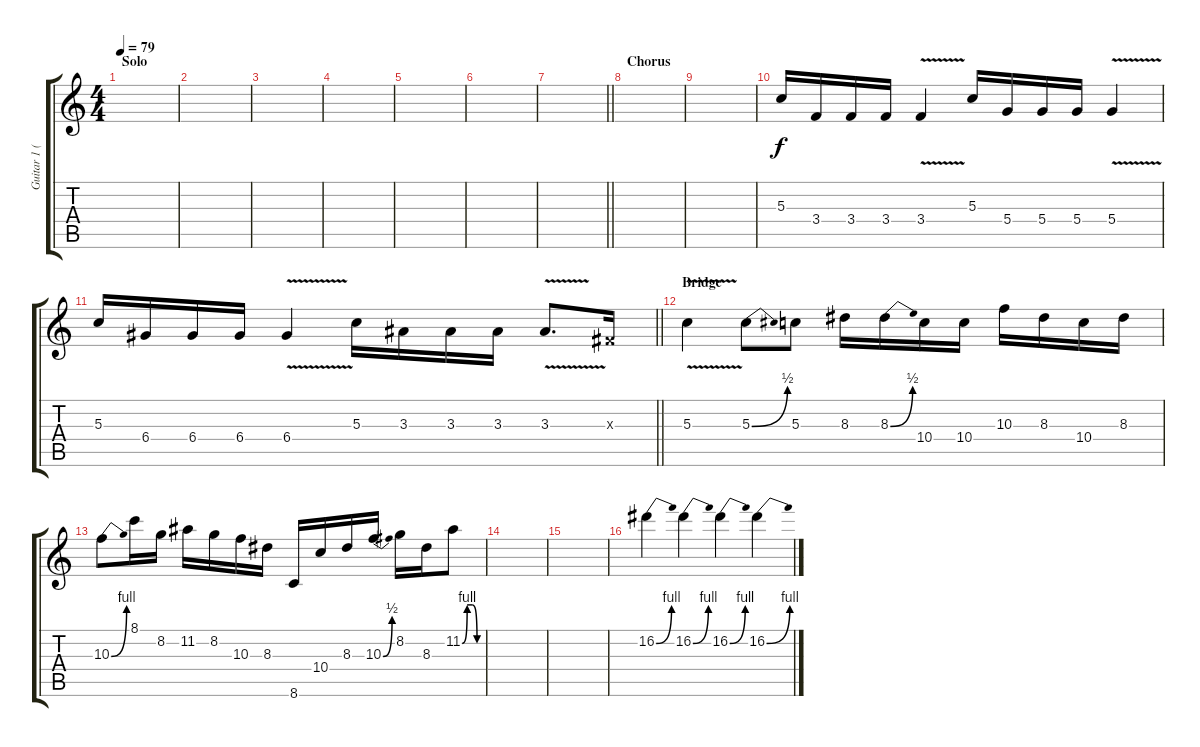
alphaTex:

\track ("Guitar 1 (dist)" "Guitar 1 (") {instrument distortionguitar}
\staff {score tabs}
\tuning (E4 B3 G3 D3 A2 E2) {hide}
\ts (4 4)
\section ("" "Solo")
\tempo 79
\clef g2
\ks c
|
|
|
|
|
|
\barLineRight lightlight
|
\section ("" "Chorus")
|
|
5.3.16 3.4.16 3.4.16 3.4.16 3.4{v}.4 5.3.16 5.4.16 5.4.16 5.4.16 5.4{v}.4 |
\barLineRight lightlight
5.3.16 6.4.16 6.4.16 6.4.16 6.4{v}.4 5.3.16 3.3.16 3.3.16 3.3.16 3.3{v}.8{d} -1.3{x}.16 |
\section ("" "Bridge")
5.3{v}.4 5.3{be (bend 0 0 60 2)}.8 5.3.8 8.3.16 8.3{be (bend 0 0 60 2)}.16 10.4.16 10.4.16 10.3.16 8.3.16 10.4.16 8.3.16 |
10.3{be (bend 0 0 60 4)}.8 8.1.16 8.2.16 11.2.16 8.2.16 10.3.16 8.3.16 8.6.16 10.4.16 8.3.16 10.3{be (bend 0 0 60 2)}.16 8.2.16 8.3.16 11.2{be (custom 0 0 15 4 30 4 45 0 60 0)}.8 |
|
|
16.2{be (bend 0 0 60 4)}.4 16.2{be (bend 0 0 60 4)}.4 16.2{be (bend 0 0 60 4)}.4 16.2{be (bend 0 0 60 4)}.4
